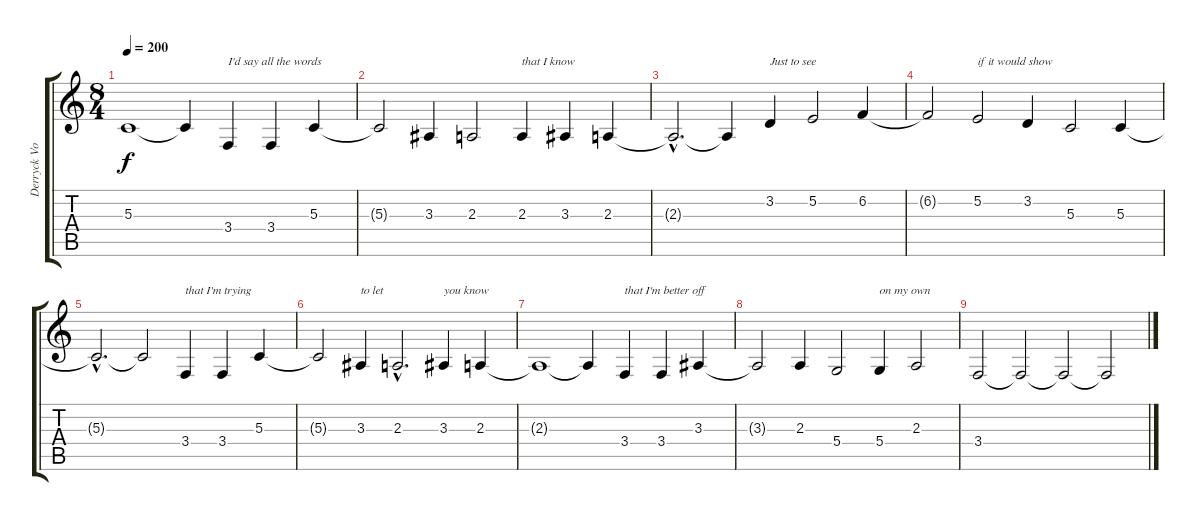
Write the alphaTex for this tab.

\track ("Derryck Vocal" "Derryck Vo") {instrument lead2sawtooth}
\staff {score tabs}
\tuning (E4 B3 G3 D3 A2 E2) {hide}
\ts (8 4)
\tempo 200
\clef g2
\ks c
5.3{t}.1{dy f} 5.3{t}.4 3.4.4{txt "I'd say all the words "} 3.4.4 5.3.4 |
5.3{t}.2 3.3.4 2.3.2 2.3.4{txt "that I know"} 3.3.4 2.3.4 |
2.3{hac t}.2{d} 2.3{t}.4 3.2.4{txt "Just to see"} 5.2.2 6.2.4 |
6.2{t}.2 5.2.2{txt "if it would show"} 3.2.4 5.3.2 5.3.4 |
5.3{hac t}.2{d} 5.3{t}.2 3.4.4{txt "that I'm trying"} 3.4.4 5.3.4 |
5.3{t}.2 3.3.4{txt "to let"} 2.3{hac}.2{d} 3.3.4{txt "you know"} 2.3.4 |
2.3{t}.1 2.3{t}.4 3.4.4{txt "that I'm better off"} 3.4.4 3.3.4 |
3.3{t}.2 2.3.4 5.4.2 5.4.4{txt "on my own"} 2.3.2 |
3.4.2{volume 5} 3.4{t}.2 3.4{t}.2 3.4{t}.2
